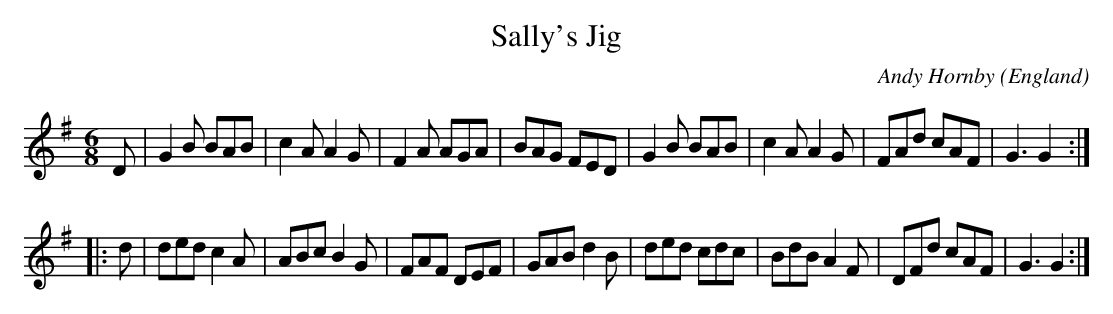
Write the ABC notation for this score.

X:1
T:Sally's Jig
C:Andy Hornby
M:6/8
O:England
K:G
D|\
G2B BAB|c2A A2G|F2A AGA|BAG FED|\
G2B BAB|c2A A2G|FAd cAF|G3 G2 :|
|: d|\
ded c2A|ABc B2G|FAF DEF|GAB d2B|\
ded cdc|BdB A2F|DFd cAF|G3 G2 :|
